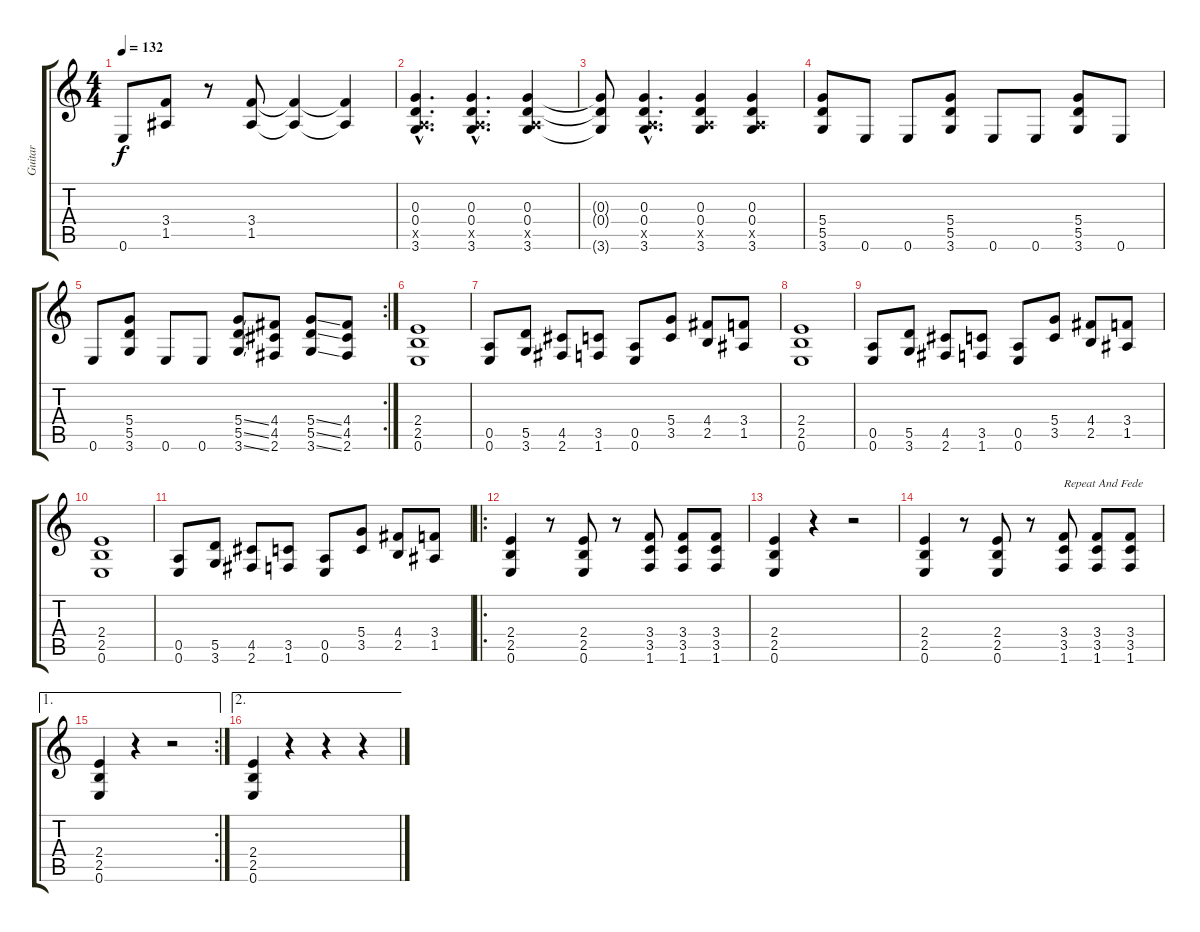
\track ("Guitar" "Guitar") {instrument distortionguitar}
\staff {score tabs}
\tuning (E4 B3 G3 D3 A2 E2) {hide}
\ts (4 4)
\tempo 132
\clef g2
\ks c
0.6.8{dy f} (3.4 1.5).8 r.8 (3.4 1.5).8 (3.4{t} 1.5{t}).4 (3.4{t} 1.5{t}).4 |
(0.3{hac} 0.4{hac} 0.5{hac x} 3.6{hac}).4{d} (0.3{hac} 0.4{hac} 0.5{hac x} 3.6{hac}).4{d} (0.3 0.4 0.5{x} 3.6).4 |
(0.3{t} 0.4{t} 3.6{t}).8 (0.3{hac} 0.4{hac} 0.5{hac x} 3.6{hac}).4{d} (0.3 0.4 0.5{x} 3.6).4 (0.3 0.4 0.5{x} 3.6).4 |
(5.4 5.5 3.6).8 0.6.8 0.6.8 (5.4 5.5 3.6).8 0.6.8 0.6.8 (5.4 5.5 3.6).8 0.6.8 |
\rc 2
0.6.8 (5.4 5.5 3.6).8 0.6.8 0.6.8 (5.4{ss} 5.5{ss} 3.6{ss}).8 (4.4 4.5 2.6).8 (5.4{ss} 5.5{ss} 3.6{ss}).8 (4.4 4.5 2.6).8 |
(2.4 2.5 0.6).1 |
(0.5 0.6).8 (5.5 3.6).8 (4.5 2.6).8 (3.5 1.6).8 (0.5 0.6).8 (5.4 3.5).8 (4.4 2.5).8 (3.4 1.5).8 |
(2.4 2.5 0.6).1 |
(0.5 0.6).8 (5.5 3.6).8 (4.5 2.6).8 (3.5 1.6).8 (0.5 0.6).8 (5.4 3.5).8 (4.4 2.5).8 (3.4 1.5).8 |
(2.4 2.5 0.6).1 |
(0.5 0.6).8 (5.5 3.6).8 (4.5 2.6).8 (3.5 1.6).8 (0.5 0.6).8 (5.4 3.5).8 (4.4 2.5).8 (3.4 1.5).8 |
\ro
(2.4 2.5 0.6).4 r.8 (2.4 2.5 0.6).8 r.8 (3.4 3.5 1.6).8 (3.4 3.5 1.6).8 (3.4 3.5 1.6).8 |
(2.4 2.5 0.6).4 r.4 r.2 |
(2.4 2.5 0.6).4 r.8 (2.4 2.5 0.6).8 r.8 (3.4 3.5 1.6).8{txt "Repeat And Fede"} (3.4 3.5 1.6).8 (3.4 3.5 1.6).8 |
\ae 1
\rc 2
(2.4 2.5 0.6).4 r.4 r.2 |
\ae 2
(2.4 2.5 0.6).4 r.4 r.4 r.4
